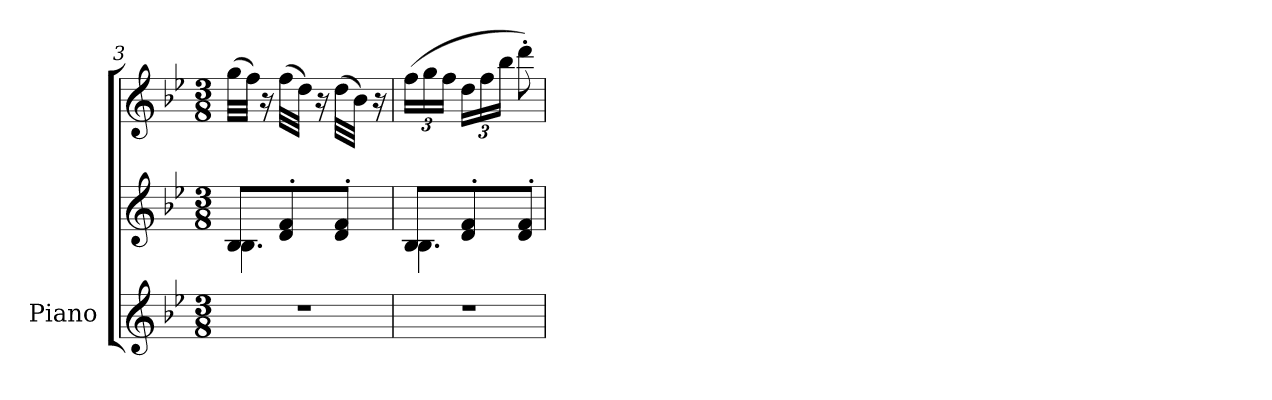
**kern	**kern	**kern
*part1	*part1	*part1
*staff3	*staff2	*staff1
*I"Piano	*	*
*I'Pno	*	*
*clefG2	*clefG2	*clefG2
*k[b-e-]	*k[b-e-]	*k[b-e-]
*M3/8	*M3/8	*M3/8
=3	=3	=3
*	*^	*
!	!	!LO:N:head=solid	!
4.r	8B-/L	4.B-\	(>32gg\LLL
.	.	.	32ff\JJJ)
.	.	.	16r
.	8d/'< 8f/'<	.	(>32ff\LLL
.	.	.	32dd\JJJ)
.	.	.	16r
.	8d/'< 8f/'<J	.	(>32dd\LLL
.	.	.	32b-\JJJ)
.	.	.	16r
!!LO:LB:g=z
=4	=4	=4	=4
!	!	!LO:N:head=solid	!
*	*	*	*Xbrackettup
4.r	8B-/L	4.B-\	(>24ff\LL
.	.	.	24gg\
.	.	.	24ff\JJ
.	8d/'< 8f/'<	.	24dd\LL
.	.	.	24ff\
.	.	.	24bb-\JJ
.	8d/'< 8f/'<J	.	8ddd'\)
*	*v	*v	*
=	=	=
*-	*-	*-
